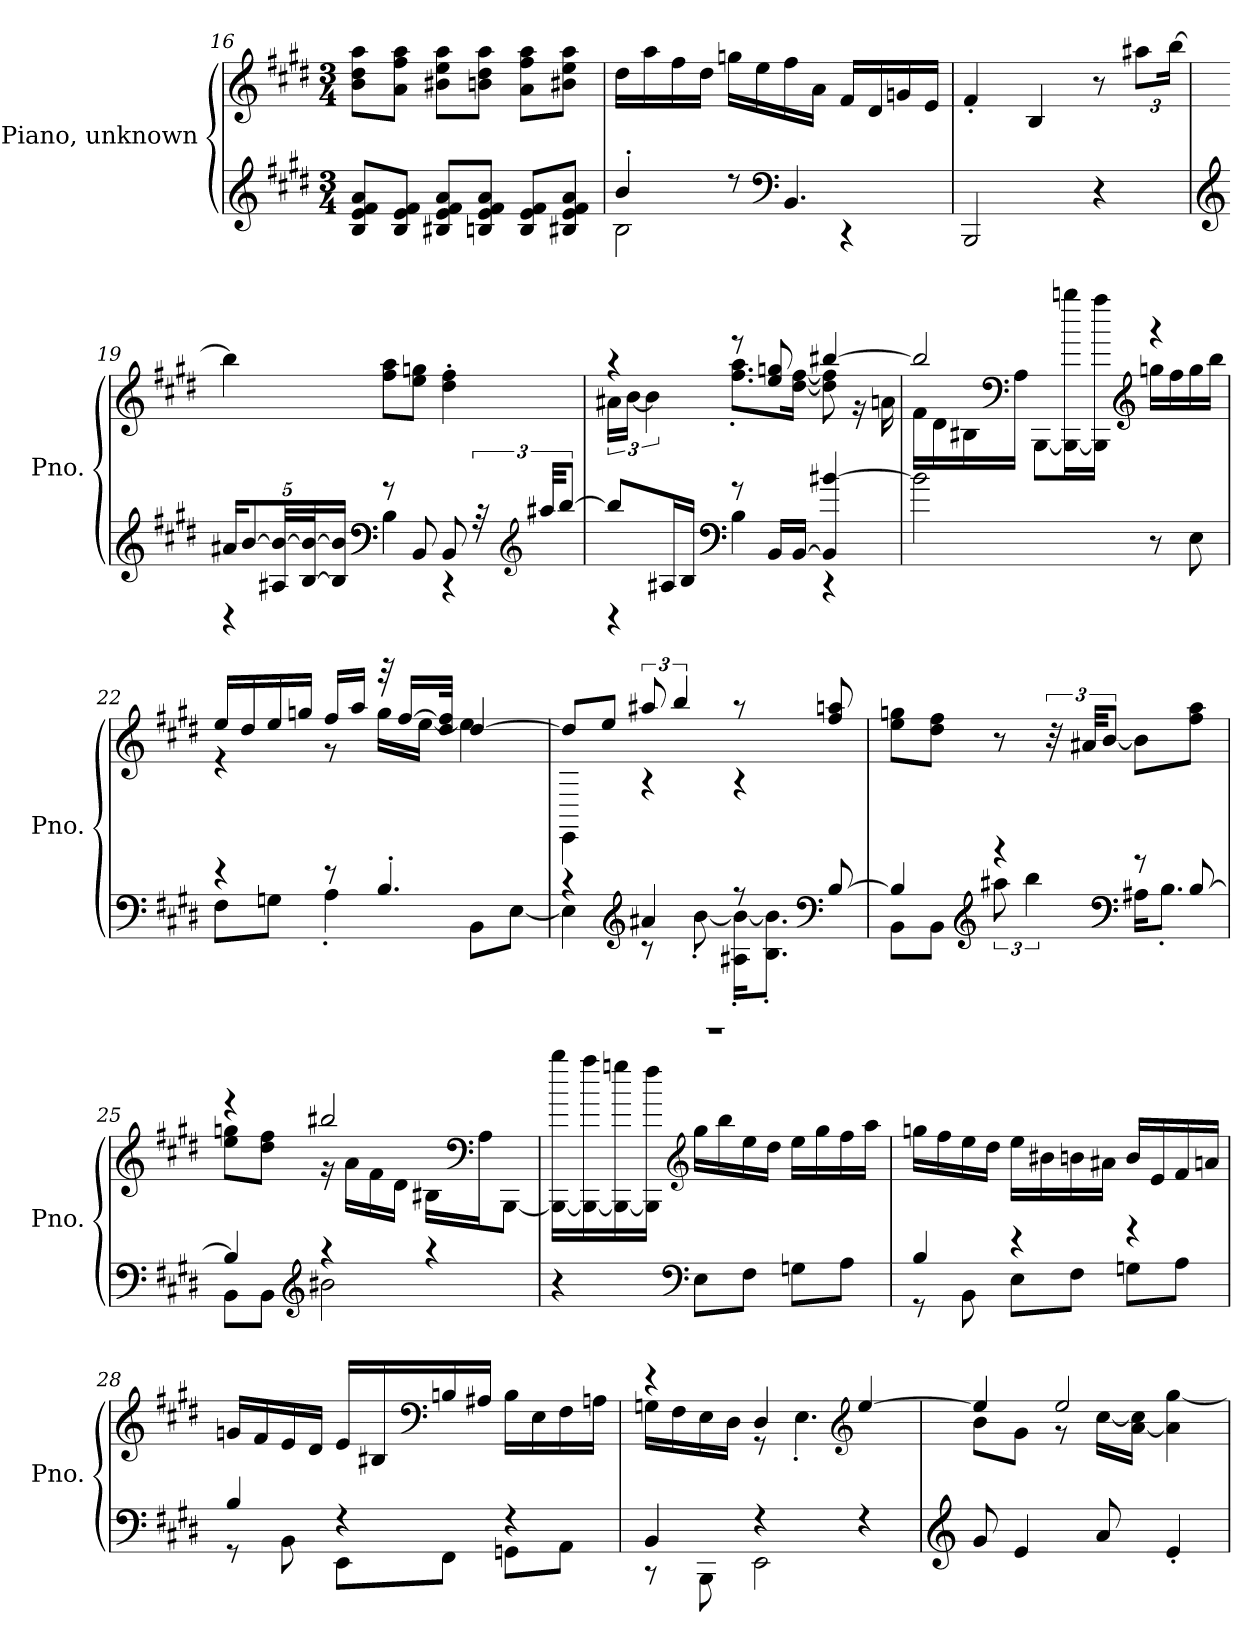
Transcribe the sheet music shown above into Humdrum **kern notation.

**kern	**kern
*part1	*part1
*staff2	*staff1
*I"Piano, unknown	*
*I'Pno.	*
*clefG2	*clefG2
*k[f#c#g#d#]	*k[f#c#g#d#]
*M3/4	*M3/4
=16	=16
8B/ 8e/ 8f#/ 8a/L	8b\ 8dd#\ 8aa\L
8B/ 8e/ 8f#/J	8a\ 8ff#\ 8aa\J
8B#X/ 8e/ 8f#/ 8a/L	8b#X\ 8ee\ 8aa\L
8Bn/ 8e/ 8f#/ 8a/J	8bn\ 8dd#\ 8aa\J
8B/ 8e/ 8f#/L	8a\ 8ff#\ 8aa\L
8B#X/ 8e/ 8f#/ 8a/J	8b#X\ 8ee\ 8aa\J
=17	=17
*^	*
4b'/	2B\	16dd#\LL
.	.	16aa\
.	.	16ff#\
.	.	16dd#\JJ
8r	.	16ggn\LL
.	.	16ee\
*clefF4	*	*
4.BB/	.	16ff#\
.	.	16a\JJ
.	4r	16f#/LL
.	.	16d#/
.	.	16gn/
.	.	16e/JJ
*v	*v	*
!!LO:LB:g=z
=18	=18
2BBB/	4f#'/
.	4B/
4r	8r
*	*Xbrackettup
.	12aa#X\L
.	[24bb\Jk
=19	=19
*clefG2	*
*Xbrackettup	*
*^	*
20a#X/KL	4r	4bb\]
[10b/	.	.
40A#X/ 40b/_LL	.	.
[40B/ 40b/_J	.	.
20B/] 20b/]JJ	.	.
*clefF4	*	*
8r	4B\	8ff#\ 8aa\L
8BB/	.	8ee\ 8ggn\J
8BB/	4r	4dd#\' 4ff#\'
*brackettup	*	*
48r	.	.
*clefG2	*	*
48aa#X/KKL	.	.
[12bb/J	.	.
!!LO:PB:g=z
=20	=20	=20
*	*	*^
*	*	*	*brackettup
8bb/L]	4r	4r	24a#X\LL
.	.	.	[24b\JJ
.	.	.	6b\]
16A#X/L	.	.	.
16B/JJ	.	.	.
*clefF4	*	*	*
8r	4B\	8r	8.ff#\' 8.aa\'L
16BB/LL	.	8ee/ 8ggn/	.
[16BB/JJ	.	.	[16dd#\ [16ff#\Jk
4BB/] [4b#X/	4r	[4bb#X/	8dd#\] 8ff#\]
.	.	.	16r
.	.	.	16an\
*v	*v	*	*
=21	=21	=21
2b#\]	2bb#/]	16f#\LL
.	.	16d#\
.	.	16B#X\
*	*clefF4	*
.	.	16A\JJ
.	.	[8BBB\L
.	.	16BBB\_ 16bbn\L
.	.	16BBB\] 16aa\JJ
*	*clefG2	*
8r	4r	16ggn\LL
.	.	16ff#\
8E\	.	16gg\
.	.	16bb\JJ
!!LO:LB:g=z	!!
=22	=22	=22
*^	*	*
4r	8F#\L	16ee/LL	4r
.	.	16dd#/	.
.	8Gn\J	16ee/	.
.	.	16ggn/JJ	.
8r	4A'\	16ff#/LL	8r
.	.	16aa/JJ	.
4.B'/	.	32r	16gg\LL
.	.	[16ff#/LL	.
.	.	.	[16ee\JJ
.	.	32dd#/ 32ff#/]JJk	.
.	8BB\L	[4dd#/	4ee\]
.	[8E\J	.	.
=23	=23	=23	=23
4r	4E\]	8dd#/L]	4EE\
.	.	8ee/J	.
*clefG2	*	*	*
4a#X/	8r	12aa#X/	4r
.	.	6bb/	.
.	[8b'\	.	.
8r	16A#X\' 16b\_'KL	8r	4r
.	8.B\' 8.b\]'J	.	.
*clefF4	*	*	*
[8B/	.	8ff#/ 8aan/	.
*	*	*v	*v
!!LO:LB:g=z
=24	=24	=24
4B/]	8BB\L	8ee\ 8ggn\L
.	8BB\J	8dd#\ 8ff#\J
*clefG2	*	*
4r	12aa#X\	8r
.	6bb\	.
.	.	48r
.	.	48a#X/KKL
.	.	[12b/J
*clefF4	*	*
8r	16A#X\KL	8b\L]
.	8.B'\J	.
[8B/	.	8ff#\ 8aa\J
=25	=25	=25
*	*	*^
4B/]	8BB\L	4r	8ee\ 8ggn\L
.	8BB\J	.	8dd#\ 8ff#\J
*clefG2	*	*	*
4r	2b#X\	2bb#X/	16r
.	.	.	16a\LL
.	.	.	16f#\
.	.	.	16d#\JJ
4r	.	.	16B#X\LL
*	*	*clefF4	*
.	.	.	16A\J
.	.	.	[8BBB\J
*v	*v	*	*
!!LO:LB:g=z	!!
=26	=26	=26
4r	2.r	16BBB\_ 16bb\LL
.	.	16BBB\_ 16aa\
.	.	16BBB\_ 16ggn\
.	.	16BBB\] 16ff#\JJ
*clefF4	*clefG2	*
8E\L	.	16gg\LL
.	.	16bb\
8F#\J	.	16ee\
.	.	16dd#\JJ
8Gn\L	.	16ee\LL
.	.	16gg\
8A\J	.	16ff#\
.	.	16aa\JJ
*	*v	*v
=27	=27
*^	*
4B/	8r	16ggn\LL
.	.	16ff#\
.	8BB\	16ee\
.	.	16dd#\JJ
4r	8E\L	16ee\LL
.	.	16b#X\
.	8F#\J	16bn\
.	.	16a#X\JJ
4r	8Gn\L	16b/LL
.	.	16e/
.	8A\J	16f#/
.	.	16an/JJ
!!LO:LB:g=z
=28	=28	=28
4B/	8r	16gn/LL
.	.	16f#/
.	8BB\	16e/
.	.	16d#/JJ
4r	8EE\L	16e/LL
.	.	16B#X/
*	*	*clefF4
.	8FF#\J	16Bn/
.	.	16A#X/JJ
4r	8GGn\L	16B\LL
.	.	16E\
.	8AA\J	16F#\
.	.	16An\JJ
=29	=29	=29
*	*	*^
4BB/	8r	4r	16Gn\LL
.	.	.	16F#\
.	8BBB\	.	16E\
.	.	.	16D#\JJ
4r	2EE\	4D#/	8r
.	.	.	4.E'\
*	*	*clefG2	*
4r	.	[4ee/	.
*v	*v	*	*
=30	=30	=30
*clefG2	*	*
8g#/	4ee/]	8b\L
4e/	.	8g#\J
.	2ee/	8r
8a/	.	[16cc#\LL
.	.	[16a\ 16cc#\]JJ
4e'/	.	4a\] [4gg#\
*	*v	*v
=	=
*-	*-
